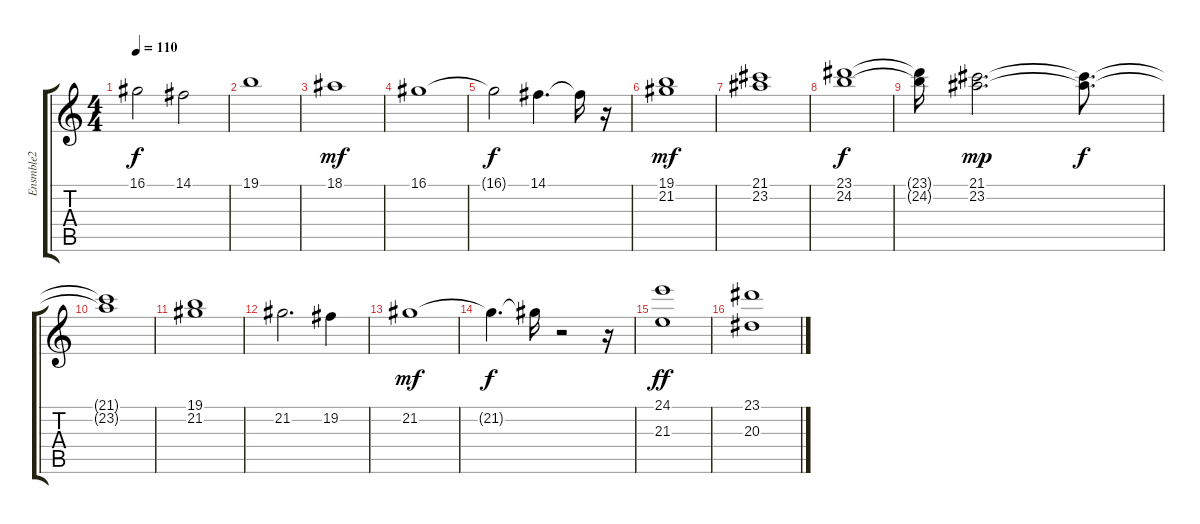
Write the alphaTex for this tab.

\track ("Ensmble2" "Ensmble2") {instrument stringensemble2}
\staff {score tabs}
\tuning (E4 B3 G3 D3 A2 E2) {hide}
\ts (4 4)
\tempo 110
\clef g2
\ks c
16.1{t}.2{dy f} 14.1.2 |
19.1.1 |
18.1.1{dy mf} |
16.1.1 |
16.1{t}.2{dy f} 14.1.4{d} 14.1{t}.16 r.16 |
(19.1 21.2).1{dy mf} |
(21.1 23.2).1 |
(23.1 24.2).1{dy f} |
(23.1{t} 24.2{t}).16 (21.1 23.2).2{d dy mp} (21.1{t} 23.2{t}).8{d dy f} |
(21.1{t} 23.2{t}).1 |
(19.1 21.2).1 |
21.2.2{d} 19.2.4 |
21.2.1{dy mf} |
21.2{t}.4{d dy f} 21.2{t}.16 r.2 r.16 |
(24.1 21.3).1{dy ff} |
(23.1 20.3).1
